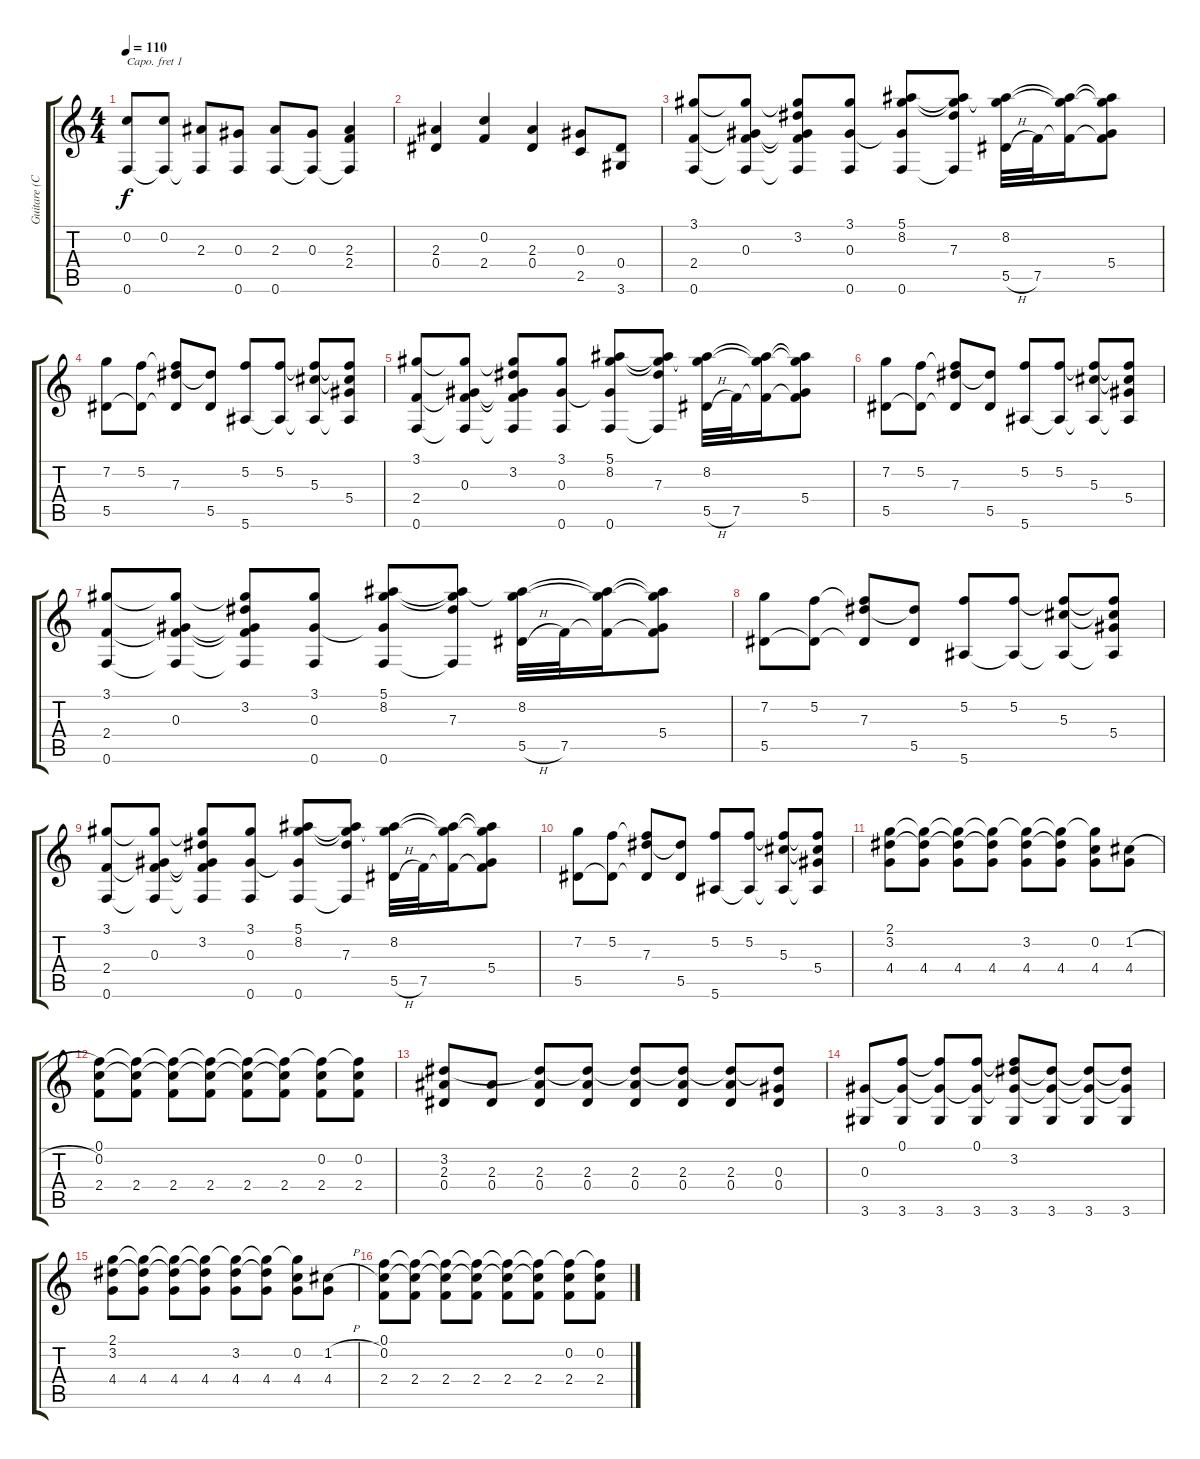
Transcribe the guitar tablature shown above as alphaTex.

\track ("Guitare (Capo 1ère Case)" "Guitare (C") {instrument acousticguitarnylon}
\staff {score tabs}
\capo 1
\tuning (E4 B3 G3 D3 A2 E2) {hide}
\ts (4 4)
\tempo 110
\clef g2
\ks c
(0.2 0.6).8{dy f} (0.2 0.6{t}).8 (2.3 0.6{t}).8 (0.3 0.6).8 (2.3 0.6).8 (0.3 0.6{t}).8 (2.3 2.4 0.6{t}).4 |
(2.3 0.4).4 (0.2 2.4).4 (2.3 0.4).4 (0.3 2.5).8 (0.4 3.6).8 |
(3.1 2.4 0.6).8 (3.1{t} 0.3 2.4{t} 0.6{t}).8 (3.1{t} 3.2 0.3{t} 2.4{t} 0.6{t}).8 (3.1 0.3 0.6).8 (5.1 8.2 0.3{t} 0.6).8 (5.1{t} 8.2{t} 7.3 0.6{t}).8 (5.1{t} 8.2 5.5{h}).32 7.5.32 (5.1{t} 8.2{t} 7.5{t}).16 (5.1{t} 8.2{t} 5.4 7.5{t}).8 |
(7.2 5.5).8 (5.2 5.5{t}).8 (5.2{t} 7.3 5.5{t}).8 (7.3{t} 5.5).8 (5.2 5.6).8 (5.2 5.6{t}).8 (5.2{t} 5.3 5.6{t}).8 (5.2{t} 5.3{t} 5.4 5.6{t}).8 |
(3.1 2.4 0.6).8 (3.1{t} 0.3 2.4{t} 0.6{t}).8 (3.1{t} 3.2 0.3{t} 2.4{t} 0.6{t}).8 (3.1 0.3 0.6).8 (5.1 8.2 0.3{t} 0.6).8 (5.1{t} 8.2{t} 7.3 0.6{t}).8 (5.1{t} 8.2 5.5{h}).32 7.5.32 (5.1{t} 8.2{t} 7.5{t}).16 (5.1{t} 8.2{t} 5.4 7.5{t}).8 |
(7.2 5.5).8 (5.2 5.5{t}).8 (5.2{t} 7.3 5.5{t}).8 (7.3{t} 5.5).8 (5.2 5.6).8 (5.2 5.6{t}).8 (5.2{t} 5.3 5.6{t}).8 (5.2{t} 5.3{t} 5.4 5.6{t}).8 |
(3.1 2.4 0.6).8 (3.1{t} 0.3 2.4{t} 0.6{t}).8 (3.1{t} 3.2 0.3{t} 2.4{t} 0.6{t}).8 (3.1 0.3 0.6).8 (5.1 8.2 0.3{t} 0.6).8 (5.1{t} 8.2{t} 7.3 0.6{t}).8 (5.1{t} 8.2 5.5{h}).32 7.5.32 (5.1{t} 8.2{t} 7.5{t}).16 (5.1{t} 8.2{t} 5.4 7.5{t}).8 |
(7.2 5.5).8 (5.2 5.5{t}).8 (5.2{t} 7.3 5.5{t}).8 (7.3{t} 5.5).8 (5.2 5.6).8 (5.2 5.6{t}).8 (5.2{t} 5.3 5.6{t}).8 (5.2{t} 5.3{t} 5.4 5.6{t}).8 |
(3.1 2.4 0.6).8 (3.1{t} 0.3 2.4{t} 0.6{t}).8 (3.1{t} 3.2 0.3{t} 2.4{t} 0.6{t}).8 (3.1 0.3 0.6).8 (5.1 8.2 0.3{t} 0.6).8 (5.1{t} 8.2{t} 7.3 0.6{t}).8 (5.1{t} 8.2 5.5{h}).32 7.5.32 (5.1{t} 8.2{t} 7.5{t}).16 (5.1{t} 8.2{t} 5.4 7.5{t}).8 |
(7.2 5.5).8 (5.2 5.5{t}).8 (5.2{t} 7.3 5.5{t}).8 (7.3{t} 5.5).8 (5.2 5.6).8 (5.2 5.6{t}).8 (5.2{t} 5.3 5.6{t}).8 (5.2{t} 5.3{t} 5.4 5.6{t}).8 |
(2.1 3.2 4.4).8 (2.1{t} 3.2{t} 4.4).8 (2.1{t} 3.2{t} 4.4).8 (2.1{t} 3.2{t} 4.4).8 (2.1{t} 3.2 4.4).8 (2.1{t} 3.2{t} 4.4).8 (2.1{t} 0.2 4.4).8 (1.2{h} 4.4).8 |
(0.1 0.2 2.4).8 (0.1{t} 0.2{t} 2.4).8 (0.1{t} 0.2{t} 2.4).8 (0.1{t} 0.2{t} 2.4).8 (0.1{t} 0.2{t} 2.4).8 (0.1{t} 0.2{t} 2.4).8 (0.1{t} 0.2 2.4).8 (0.1{t} 0.2 2.4).8 |
(3.2 2.3 0.4).8 (2.3 0.4).8 (3.2{t} 2.3 0.4).8 (3.2{t} 2.3 0.4).8 (3.2{t} 2.3 0.4).8 (3.2{t} 2.3 0.4).8 (3.2{t} 2.3 0.4).8 (3.2{t} 0.3 0.4).8 |
(0.3 3.6).8 (0.1 0.3{t} 3.6).8 (0.1{t} 0.3{t} 3.6).8 (0.1 0.3{t} 3.6).8 (0.1{t} 3.2 0.3{t} 3.6).8 (3.2{t} 0.3{t} 3.6).8 (3.2{t} 0.3{t} 3.6).8 (3.2{t} 0.3{t} 3.6).8 |
(2.1 3.2 4.4).8 (2.1{t} 3.2{t} 4.4).8 (2.1{t} 3.2{t} 4.4).8 (2.1{t} 3.2{t} 4.4).8 (2.1{t} 3.2 4.4).8 (2.1{t} 3.2{t} 4.4).8 (2.1{t} 0.2 4.4).8 (1.2{h} 4.4).8 |
(0.1 0.2 2.4).8 (0.1{t} 0.2{t} 2.4).8 (0.1{t} 0.2{t} 2.4).8 (0.1{t} 0.2{t} 2.4).8 (0.1{t} 0.2{t} 2.4).8 (0.1{t} 0.2{t} 2.4).8 (0.1{t} 0.2 2.4).8 (0.1{t} 0.2 2.4).8
